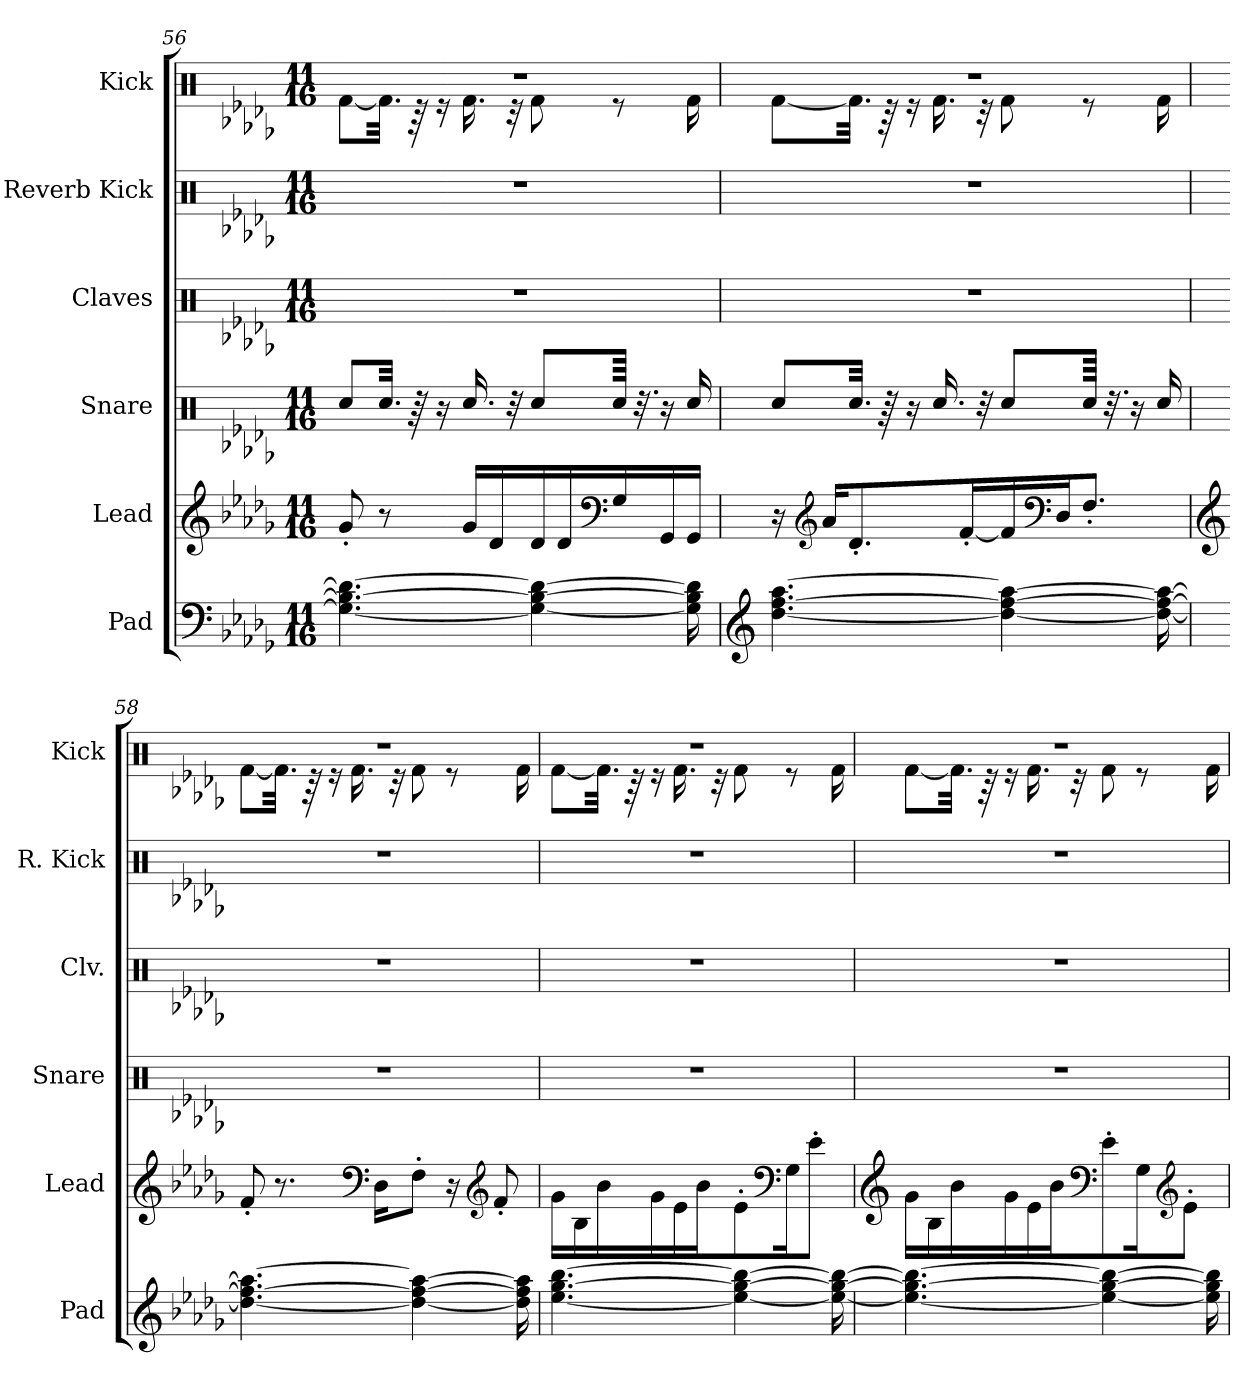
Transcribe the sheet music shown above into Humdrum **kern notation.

**kern	**kern	**kern	**kern	**kern	**kern
*part6	*part5	*part4	*part3	*part2	*part1
*staff6	*staff5	*staff4	*staff3	*staff2	*staff1
*I"Pad	*I"Lead	*I"Snare	*I"Claves	*I"Reverb Kick	*I"Kick
*I'Pad	*I'Lead	*I'Snare	*I'Clv.	*I'R. Kick	*I'Kick
*clefF4	*clefG2	*clefX	*clefX	*clefX	*clefX
*k[b-e-a-d-g-]	*k[b-e-a-d-g-]	*k[b-e-a-d-g-]	*k[b-e-a-d-g-]	*k[b-e-a-d-g-]	*k[b-e-a-d-g-]
*M11/16	*M11/16	*M11/16	*M11/16	*M11/16	*M11/16
=56	=56	=56	=56	=56	=56
*	*	*	*	*	*^
4.G-\_ 4.B-\_ 4.d-\_	8g-'/	8Rcc/L	16%11r	16%11r	16%11r	[8Rf\L
.	8r	32.Rcc/Jkk	.	.	.	32.Rf\Jkk]
.	.	64r	.	.	.	64r
.	.	16r	.	.	.	16r
.	16g-/LL	16.Rcc/	.	.	.	16.Rf\
.	16d-/	.	.	.	.	.
.	.	32r	.	.	.	32r
4G-\_ 4B-\_ 4d-\_	16d-/	8Rcc/L	.	.	.	8Rf\
.	16d-/	.	.	.	.	.
*	*clefF4	*	*	*	*	*
.	16G-/	64Rcc/Jkkk	.	.	.	8r
.	.	32.r	.	.	.	.
.	16GG-/	16r	.	.	.	.
16G-\] 16B-\] 16d-\]	16GG-/JJ	16Rcc/	.	.	.	16Rf\
!!LO:PB:g=z	!!
=57	=57	=57	=57	=57	=57	=57
*clefG2	*	*	*	*	*	*
[4.dd-\ [4.ff\ [4.aa-\	16r	8Rcc/L	16%11r	16%11r	16%11r	[8Rf\L
*	*clefG2	*	*	*	*	*
.	16a-/KL	.	.	.	.	.
.	8.d-'/	32.Rcc/Jkk	.	.	.	32.Rf\Jkk]
.	.	64r	.	.	.	64r
.	.	16r	.	.	.	16r
.	.	16.Rcc/	.	.	.	16.Rf\
.	[16f'/L	.	.	.	.	.
.	.	32r	.	.	.	32r
4dd-\_ 4ff\_ 4aa-\_	16f/]	8Rcc/L	.	.	.	8Rf\
*	*clefF4	*	*	*	*	*
.	16D-/J	.	.	.	.	.
.	8.F'/J	64Rcc/Jkkk	.	.	.	8r
.	.	32.r	.	.	.	.
.	.	16r	.	.	.	.
16dd-\_ 16ff\_ 16aa-\_	.	16Rcc/	.	.	.	16Rf\
=58	=58	=58	=58	=58	=58	=58
*	*clefG2	*	*	*	*	*
4.dd-\_ 4.ff\_ 4.aa-\_	8f'/	16%11r	16%11r	16%11r	16%11r	[8Rf\L
.	8.r	.	.	.	.	32.Rf\Jkk]
.	.	.	.	.	.	64r
.	.	.	.	.	.	16r
.	.	.	.	.	.	16.Rf\
*	*clefF4	*	*	*	*	*
.	16D-\KL	.	.	.	.	.
.	.	.	.	.	.	32r
4dd-\_ 4ff\_ 4aa-\_	8F'\J	.	.	.	.	8Rf\
.	16r	.	.	.	.	8r
*	*clefG2	*	*	*	*	*
.	8f'/	.	.	.	.	.
16dd-\] 16ff\] 16aa-\]	.	.	.	.	.	16Rf\
!!LO:LB:g=z	!!
=59	=59	=59	=59	=59	=59	=59
[4.ee-\ [4.gg-\ [4.bb-\	16g-\LL	16%11r	16%11r	16%11r	16%11r	[8Rf\L
.	16B-\	.	.	.	.	.
.	16b-\	.	.	.	.	32.Rf\Jkk]
.	.	.	.	.	.	64r
.	16g-\	.	.	.	.	16r
.	16e-\	.	.	.	.	16.Rf\
.	16b-\J	.	.	.	.	.
.	.	.	.	.	.	32r
4ee-\_ 4gg-\_ 4bb-\_	8e-'\	.	.	.	.	8Rf\
*	*clefF4	*	*	*	*	*
.	16G-\K	.	.	.	.	8r
.	8e-'\J	.	.	.	.	.
16ee-\_ 16gg-\_ 16bb-\_	.	.	.	.	.	16Rf\
=60	=60	=60	=60	=60	=60	=60
*	*clefG2	*	*	*	*	*
4.ee-\_ 4.gg-\_ 4.bb-\_	16g-\LL	16%11r	16%11r	16%11r	16%11r	[8Rf\L
.	16B-\	.	.	.	.	.
.	16b-\	.	.	.	.	32.Rf\Jkk]
.	.	.	.	.	.	64r
.	16g-\	.	.	.	.	16r
.	16e-\	.	.	.	.	16.Rf\
.	16b-\J	.	.	.	.	.
.	.	.	.	.	.	32r
*	*clefF4	*	*	*	*	*
4ee-\_ 4gg-\_ 4bb-\_	8e-'\	.	.	.	.	8Rf\
.	16G-\K	.	.	.	.	8r
*	*clefG2	*	*	*	*	*
.	8e-'\J	.	.	.	.	.
16ee-\] 16gg-\] 16bb-\]	.	.	.	.	.	16Rf\
*	*	*	*	*	*v	*v
=	=	=	=	=	=
*-	*-	*-	*-	*-	*-
